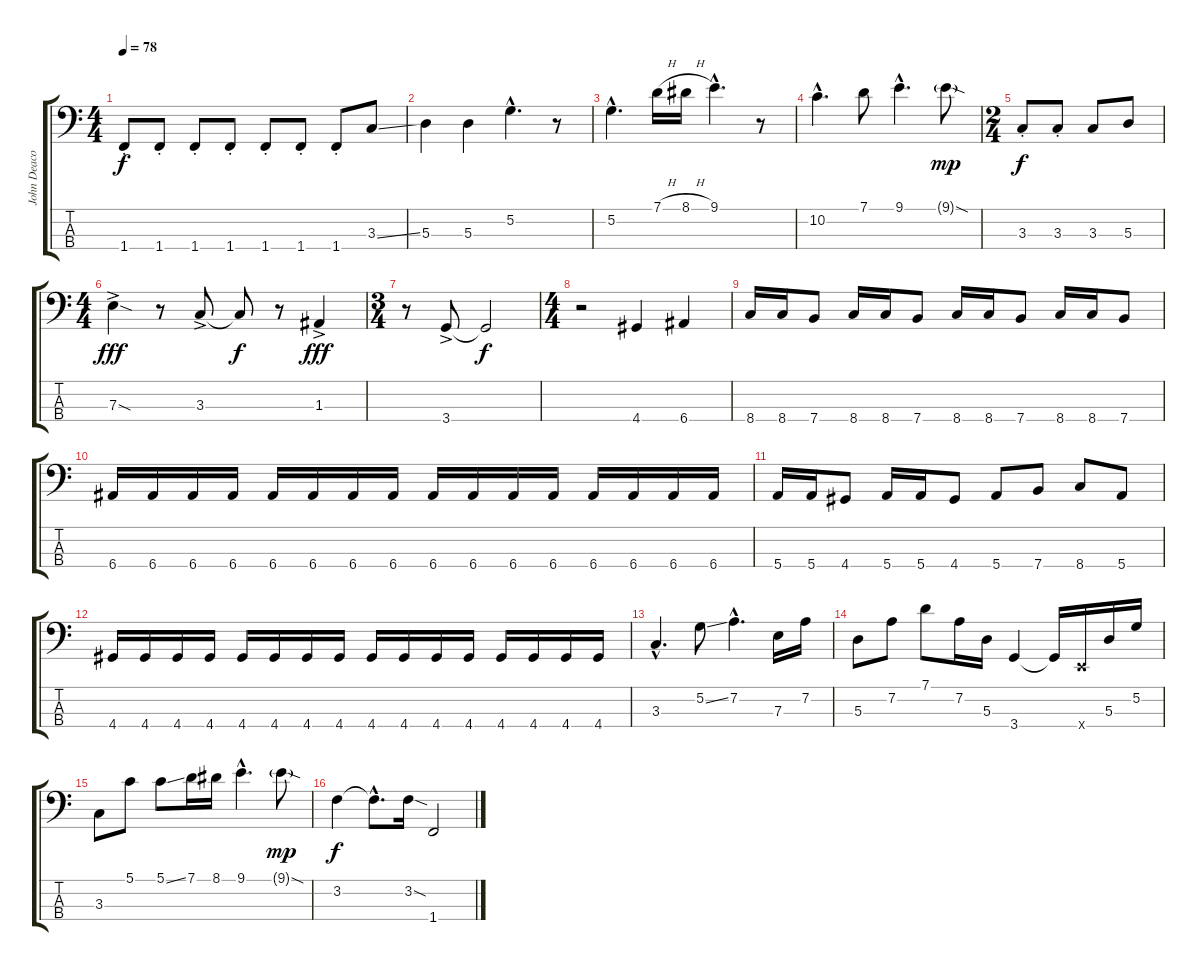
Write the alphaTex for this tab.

\track ("John Deacon - Fender Precision" "John Deaco") {instrument electricbassfinger}
\staff {score tabs}
\tuning (G2 D2 A1 E1) {hide}
\ts (4 4)
\tempo 78
\clef f4
\ks c
1.4{st}.8{dy f} 1.4{st}.8 1.4{st}.8 1.4{st}.8 1.4{st}.8 1.4{st}.8 1.4{st}.8 3.3{ss}.8 |
5.3.4 5.3.4 5.2{hac}.4{d} r.8 |
5.2{hac}.4{d} 7.1{h}.16 8.1{h}.16 9.1{hac}.4{d} r.8 |
10.2{hac}.4{d} 7.1.8 9.1{hac}.4{d} 9.1{sod g}.8{dy mp} |
\ts (2 4)
3.3{st}.8{dy f} 3.3{st}.8 3.3.8 5.3.8 |
\ts (4 4)
7.3{sod ac}.4{dy fff} r.8 3.3{ac}.8 3.3{t}.8{dy f} r.8 1.3{ac}.4{dy fff} |
\ts (3 4)
r.8 3.4{ac}.8 3.4{t}.2{dy f} |
\ts (4 4)
r.2 4.4.4 6.4.4 |
8.4.16 8.4.16 7.4.8 8.4.16 8.4.16 7.4.8 8.4.16 8.4.16 7.4.8 8.4.16 8.4.16 7.4.8 |
6.4.16 6.4.16 6.4.16 6.4.16 6.4.16 6.4.16 6.4.16 6.4.16 6.4.16 6.4.16 6.4.16 6.4.16 6.4.16 6.4.16 6.4.16 6.4.16 |
5.4.16 5.4.16 4.4.8 5.4.16 5.4.16 4.4.8 5.4.8 7.4.8 8.4.8 5.4.8 |
4.4.16 4.4.16 4.4.16 4.4.16 4.4.16 4.4.16 4.4.16 4.4.16 4.4.16 4.4.16 4.4.16 4.4.16 4.4.16 4.4.16 4.4.16 4.4.16 |
3.3{hac}.4{d} 5.2{ss}.8 7.2{hac}.4{d} 7.3.16 7.2.16 |
5.3.8 7.2.8 7.1.8 7.2.16 5.3.16 3.4.4 3.4{t}.16 0.4{x}.16 5.3.16 5.2.16 |
3.3.8 5.1.8 5.1{ss}.8 7.1.16 8.1.16 9.1{hac}.4{d} 9.1{sod g}.8{dy mp} |
3.2.4{dy f} 3.2{hac t}.8{d} 3.2{sod}.16 1.4.2
